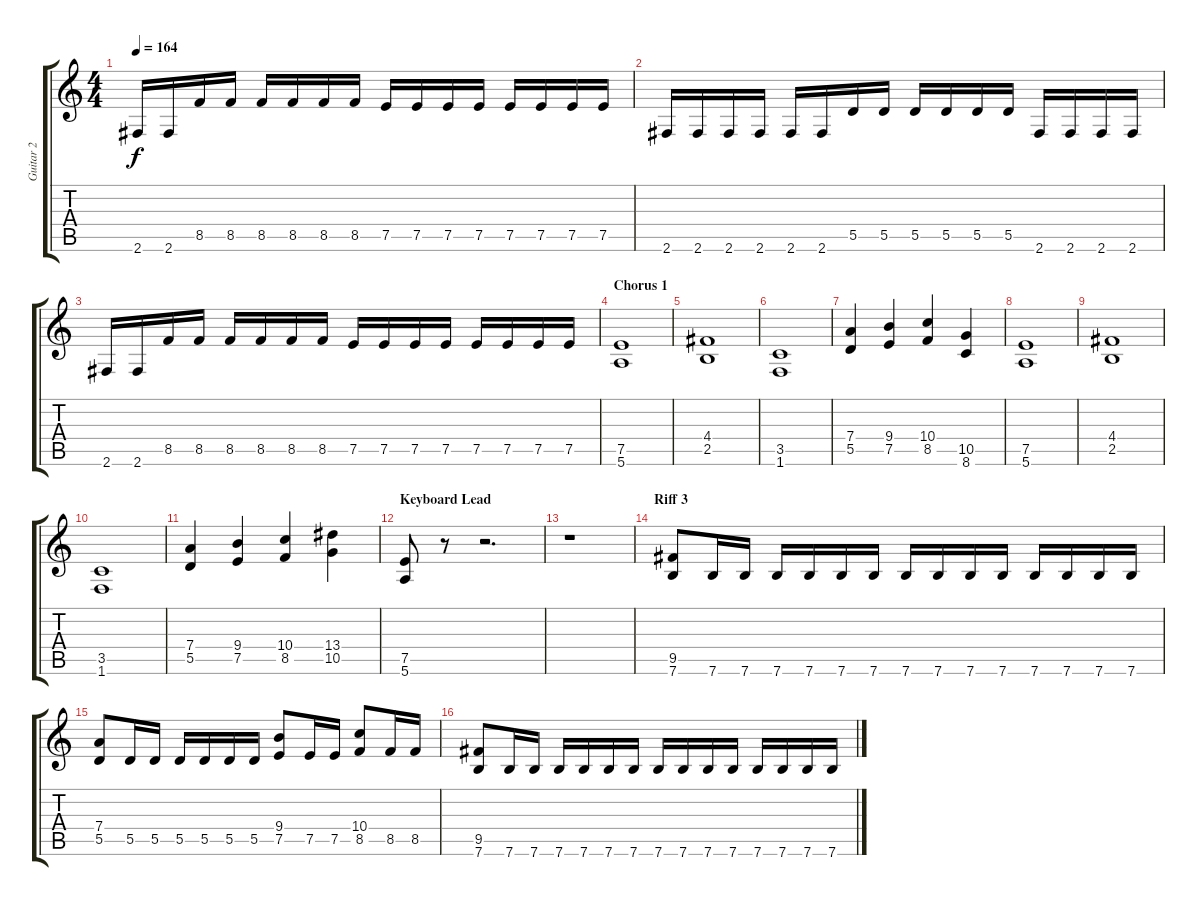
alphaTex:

\track ("Guitar 2" "Guitar 2") {instrument distortionguitar}
\staff {score tabs}
\tuning (E4 B3 G3 D3 A2 E2) {hide}
\ts (4 4)
\tempo 164
\clef g2
\ks c
2.6.16{dy f} 2.6.16 8.5.16 8.5.16 8.5.16 8.5.16 8.5.16 8.5.16 7.5.16 7.5.16 7.5.16 7.5.16 7.5.16 7.5.16 7.5.16 7.5.16 |
2.6.16 2.6.16 2.6.16 2.6.16 2.6.16 2.6.16 5.5.16 5.5.16 5.5.16 5.5.16 5.5.16 5.5.16 2.6.16 2.6.16 2.6.16 2.6.16 |
2.6.16 2.6.16 8.5.16 8.5.16 8.5.16 8.5.16 8.5.16 8.5.16 7.5.16 7.5.16 7.5.16 7.5.16 7.5.16 7.5.16 7.5.16 7.5.16 |
\section ("" "Chorus 1")
(7.5 5.6).1 |
(4.4 2.5).1 |
(3.5 1.6).1 |
(7.4 5.5).4 (9.4 7.5).4 (10.4 8.5).4 (10.5 8.6).4 |
(7.5 5.6).1 |
(4.4 2.5).1 |
(3.5 1.6).1 |
(7.4 5.5).4 (9.4 7.5).4 (10.4 8.5).4 (13.4 10.5).4 |
\section ("" "Keyboard Lead")
(7.5 5.6).8 r.8 r.2{d} |
r.1 |
\section ("" "Riff 3")
(9.5 7.6).8 7.6.16 7.6.16 7.6.16 7.6.16 7.6.16 7.6.16 7.6.16 7.6.16 7.6.16 7.6.16 7.6.16 7.6.16 7.6.16 7.6.16 |
(7.4 5.5).8 5.5.16 5.5.16 5.5.16 5.5.16 5.5.16 5.5.16 (9.4 7.5).8 7.5.16 7.5.16 (10.4 8.5).8 8.5.16 8.5.16 |
(9.5 7.6).8 7.6.16 7.6.16 7.6.16 7.6.16 7.6.16 7.6.16 7.6.16 7.6.16 7.6.16 7.6.16 7.6.16 7.6.16 7.6.16 7.6.16
